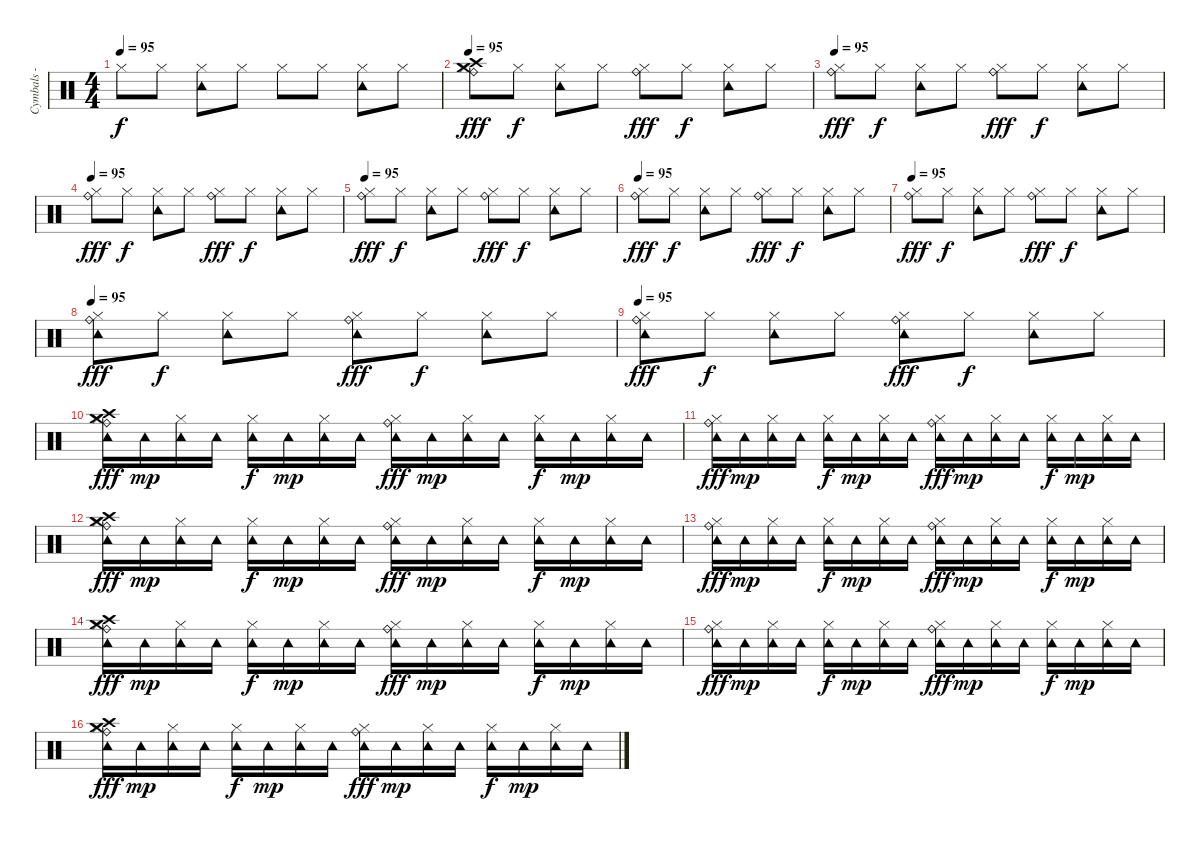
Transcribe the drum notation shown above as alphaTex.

\track ("Cymbals - Nick Manson" "Cymbals - ") {instrument percussion}
\staff {score}
\articulation defaults
\ts (4 4)
\tempo 95
\clef neutral
\ks c "Hi-Hat (closed)".8{dy f} "Hi-Hat (closed)".8
("Tambourine (hit)" "Hi-Hat (closed)").8 "Hi-Hat (closed)".8 "Hi-Hat (closed)".8 "Hi-Hat (closed)".8 ("Tambourine (hit)" "Hi-Hat (closed)").8 "Hi-Hat (closed)".8 |
\tempo 95
("Ride (bell)" "Crash high (hit)" "Crash medium (hit)" "Hi-Hat (closed)").8{dy fff} "Hi-Hat (closed)".8{dy f} ("Tambourine (hit)" "Hi-Hat (closed)").8 "Hi-Hat (closed)".8 ("Ride (bell)" "Hi-Hat (closed)").8{dy fff} "Hi-Hat (closed)".8{dy f} ("Tambourine (hit)" "Hi-Hat (closed)").8 "Hi-Hat (closed)".8 |
\tempo 95
("Ride (bell)" "Hi-Hat (closed)").8{dy fff} "Hi-Hat (closed)".8{dy f} ("Tambourine (hit)" "Hi-Hat (closed)").8 "Hi-Hat (closed)".8 ("Ride (bell)" "Hi-Hat (closed)").8{dy fff} "Hi-Hat (closed)".8{dy f} ("Tambourine (hit)" "Hi-Hat (closed)").8 "Hi-Hat (closed)".8 |
\tempo 95
("Ride (bell)" "Hi-Hat (closed)").8{dy fff} "Hi-Hat (closed)".8{dy f} ("Tambourine (hit)" "Hi-Hat (closed)").8 "Hi-Hat (closed)".8 ("Ride (bell)" "Hi-Hat (closed)").8{dy fff} "Hi-Hat (closed)".8{dy f} ("Tambourine (hit)" "Hi-Hat (closed)").8 "Hi-Hat (closed)".8 |
\tempo 95
("Ride (bell)" "Hi-Hat (closed)").8{dy fff} "Hi-Hat (closed)".8{dy f} ("Tambourine (hit)" "Hi-Hat (closed)").8 "Hi-Hat (closed)".8 ("Ride (bell)" "Hi-Hat (closed)").8{dy fff} "Hi-Hat (closed)".8{dy f} ("Tambourine (hit)" "Hi-Hat (closed)").8 "Hi-Hat (closed)".8 |
\tempo 95
("Ride (bell)" "Hi-Hat (closed)").8{dy fff} "Hi-Hat (closed)".8{dy f} ("Tambourine (hit)" "Hi-Hat (closed)").8 "Hi-Hat (closed)".8 ("Ride (bell)" "Hi-Hat (closed)").8{dy fff} "Hi-Hat (closed)".8{dy f} ("Tambourine (hit)" "Hi-Hat (closed)").8 "Hi-Hat (closed)".8 |
\tempo 95
("Ride (bell)" "Hi-Hat (closed)").8{dy fff} "Hi-Hat (closed)".8{dy f} ("Tambourine (hit)" "Hi-Hat (closed)").8 "Hi-Hat (closed)".8 ("Ride (bell)" "Hi-Hat (closed)").8{dy fff} "Hi-Hat (closed)".8{dy f} ("Tambourine (hit)" "Hi-Hat (closed)").8 "Hi-Hat (closed)".8 |
\tempo 95
("Ride (bell)" "Tambourine (hit)" "Hi-Hat (closed)").8{dy fff} "Hi-Hat (closed)".8{dy f} ("Tambourine (hit)" "Hi-Hat (closed)").8 "Hi-Hat (closed)".8 ("Ride (bell)" "Tambourine (hit)" "Hi-Hat (closed)").8{dy fff} "Hi-Hat (closed)".8{dy f} ("Tambourine (hit)" "Hi-Hat (closed)").8 "Hi-Hat (closed)".8 |
\tempo 95
("Ride (bell)" "Tambourine (hit)" "Hi-Hat (closed)").8{dy fff} "Hi-Hat (closed)".8{dy f} ("Tambourine (hit)" "Hi-Hat (closed)").8 "Hi-Hat (closed)".8 ("Ride (bell)" "Tambourine (hit)" "Hi-Hat (closed)").8{dy fff} "Hi-Hat (closed)".8{dy f} ("Tambourine (hit)" "Hi-Hat (closed)").8 "Hi-Hat (closed)".8 |
("Crash high (hit)" "Crash medium (hit)" "Ride (bell)" "Tambourine (hit)" "Hi-Hat (closed)").16{dy fff} "Tambourine (hit)".16{dy mp} ("Tambourine (hit)" "Hi-Hat (closed)").16 "Tambourine (hit)".16 ("Tambourine (hit)" "Hi-Hat (closed)").16{dy f} "Tambourine (hit)".16{dy mp} ("Tambourine (hit)" "Hi-Hat (closed)").16 "Tambourine (hit)".16 ("Ride (bell)" "Tambourine (hit)" "Hi-Hat (closed)").16{dy fff} "Tambourine (hit)".16{dy mp} ("Tambourine (hit)" "Hi-Hat (closed)").16 "Tambourine (hit)".16 ("Tambourine (hit)" "Hi-Hat (closed)").16{dy f} "Tambourine (hit)".16{dy mp} ("Tambourine (hit)" "Hi-Hat (closed)").16 "Tambourine (hit)".16 |
("Ride (bell)" "Tambourine (hit)" "Hi-Hat (closed)").16{dy fff} "Tambourine (hit)".16{dy mp} ("Tambourine (hit)" "Hi-Hat (closed)").16 "Tambourine (hit)".16 ("Tambourine (hit)" "Hi-Hat (closed)").16{dy f} "Tambourine (hit)".16{dy mp} ("Tambourine (hit)" "Hi-Hat (closed)").16 "Tambourine (hit)".16 ("Ride (bell)" "Tambourine (hit)" "Hi-Hat (closed)").16{dy fff} "Tambourine (hit)".16{dy mp} ("Tambourine (hit)" "Hi-Hat (closed)").16 "Tambourine (hit)".16 ("Tambourine (hit)" "Hi-Hat (closed)").16{dy f} "Tambourine (hit)".16{dy mp} ("Tambourine (hit)" "Hi-Hat (closed)").16 "Tambourine (hit)".16 |
("Crash medium (hit)" "Crash high (hit)" "Ride (bell)" "Tambourine (hit)" "Hi-Hat (closed)").16{dy fff} "Tambourine (hit)".16{dy mp} ("Tambourine (hit)" "Hi-Hat (closed)").16 "Tambourine (hit)".16 ("Tambourine (hit)" "Hi-Hat (closed)").16{dy f} "Tambourine (hit)".16{dy mp} ("Tambourine (hit)" "Hi-Hat (closed)").16 "Tambourine (hit)".16 ("Ride (bell)" "Tambourine (hit)" "Hi-Hat (closed)").16{dy fff} "Tambourine (hit)".16{dy mp} ("Tambourine (hit)" "Hi-Hat (closed)").16 "Tambourine (hit)".16 ("Tambourine (hit)" "Hi-Hat (closed)").16{dy f} "Tambourine (hit)".16{dy mp} ("Tambourine (hit)" "Hi-Hat (closed)").16 "Tambourine (hit)".16 |
("Ride (bell)" "Tambourine (hit)" "Hi-Hat (closed)").16{dy fff} "Tambourine (hit)".16{dy mp} ("Tambourine (hit)" "Hi-Hat (closed)").16 "Tambourine (hit)".16 ("Tambourine (hit)" "Hi-Hat (closed)").16{dy f} "Tambourine (hit)".16{dy mp} ("Tambourine (hit)" "Hi-Hat (closed)").16 "Tambourine (hit)".16 ("Ride (bell)" "Tambourine (hit)" "Hi-Hat (closed)").16{dy fff} "Tambourine (hit)".16{dy mp} ("Tambourine (hit)" "Hi-Hat (closed)").16 "Tambourine (hit)".16 ("Tambourine (hit)" "Hi-Hat (closed)").16{dy f} "Tambourine (hit)".16{dy mp} ("Tambourine (hit)" "Hi-Hat (closed)").16 "Tambourine (hit)".16 |
("Crash medium (hit)" "Crash high (hit)" "Ride (bell)" "Tambourine (hit)" "Hi-Hat (closed)").16{dy fff} "Tambourine (hit)".16{dy mp} ("Tambourine (hit)" "Hi-Hat (closed)").16 "Tambourine (hit)".16 ("Tambourine (hit)" "Hi-Hat (closed)").16{dy f} "Tambourine (hit)".16{dy mp} ("Tambourine (hit)" "Hi-Hat (closed)").16 "Tambourine (hit)".16 ("Ride (bell)" "Tambourine (hit)" "Hi-Hat (closed)").16{dy fff} "Tambourine (hit)".16{dy mp} ("Tambourine (hit)" "Hi-Hat (closed)").16 "Tambourine (hit)".16 ("Tambourine (hit)" "Hi-Hat (closed)").16{dy f} "Tambourine (hit)".16{dy mp} ("Tambourine (hit)" "Hi-Hat (closed)").16 "Tambourine (hit)".16 |
("Ride (bell)" "Tambourine (hit)" "Hi-Hat (closed)").16{dy fff} "Tambourine (hit)".16{dy mp} ("Tambourine (hit)" "Hi-Hat (closed)").16 "Tambourine (hit)".16 ("Tambourine (hit)" "Hi-Hat (closed)").16{dy f} "Tambourine (hit)".16{dy mp} ("Tambourine (hit)" "Hi-Hat (closed)").16 "Tambourine (hit)".16 ("Ride (bell)" "Tambourine (hit)" "Hi-Hat (closed)").16{dy fff} "Tambourine (hit)".16{dy mp} ("Tambourine (hit)" "Hi-Hat (closed)").16 "Tambourine (hit)".16 ("Tambourine (hit)" "Hi-Hat (closed)").16{dy f} "Tambourine (hit)".16{dy mp} ("Tambourine (hit)" "Hi-Hat (closed)").16 "Tambourine (hit)".16 |
("Crash high (hit)" "Crash medium (hit)" "Ride (bell)" "Tambourine (hit)" "Hi-Hat (closed)").16{dy fff} "Tambourine (hit)".16{dy mp} ("Tambourine (hit)" "Hi-Hat (closed)").16 "Tambourine (hit)".16 ("Tambourine (hit)" "Hi-Hat (closed)").16{dy f} "Tambourine (hit)".16{dy mp} ("Tambourine (hit)" "Hi-Hat (closed)").16 "Tambourine (hit)".16 ("Ride (bell)" "Tambourine (hit)" "Hi-Hat (closed)").16{dy fff} "Tambourine (hit)".16{dy mp} ("Tambourine (hit)" "Hi-Hat (closed)").16 "Tambourine (hit)".16 ("Tambourine (hit)" "Hi-Hat (closed)").16{dy f} "Tambourine (hit)".16{dy mp} ("Tambourine (hit)" "Hi-Hat (closed)").16 "Tambourine (hit)".16
